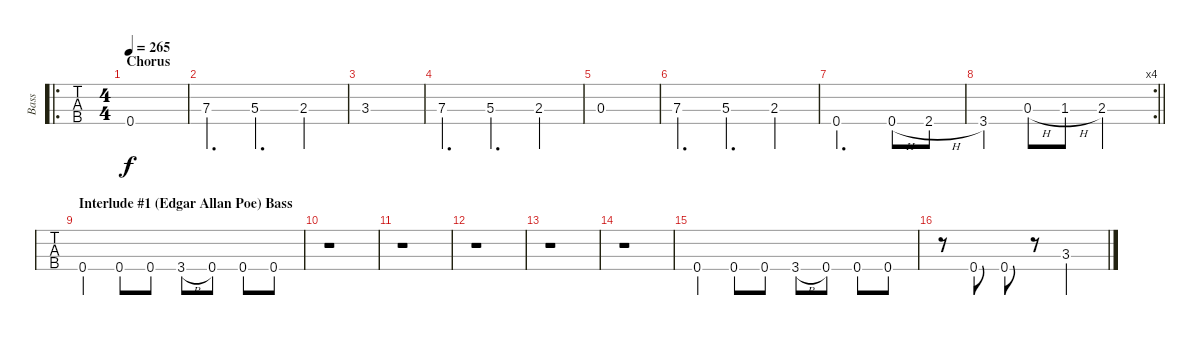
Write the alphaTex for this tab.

\track ("Bass" "Bass") {instrument electricbassfinger}
\staff {tabs}
\tuning (Gb2 Db2 Ab1 Eb1) {hide}
\ro
\ts (4 4)
\section ("" "Chorus")
\tempo 265
\clef f4
\ks c
0.4.1{dy f} |
7.3.4{d} 5.3.4{d} 2.3.4 |
3.3.1 |
7.3.4{d} 5.3.4{d} 2.3.4 |
0.3.1 |
7.3.4{d} 5.3.4{d} 2.3.4 |
0.4.2{d} 0.4{h}.8 2.4{h}.8 |
\rc 4
\barLineRight lightlight
3.4.4 0.3{h}.8 1.3{h}.8 2.3.2 |
\section ("" "Interlude #1 (Edgar Allan Poe) Bass")
0.4.4 0.4.8 0.4.8 3.4{h}.8 0.4.8 0.4.8 0.4.8 |
r.1 |
r.1 |
r.1 |
r.1 |
r.1 |
0.4.4 0.4.8 0.4.8 3.4{h}.8 0.4.8 0.4.8 0.4.8 |
r.8 0.4.8 0.4.8 r.8 3.3.2
